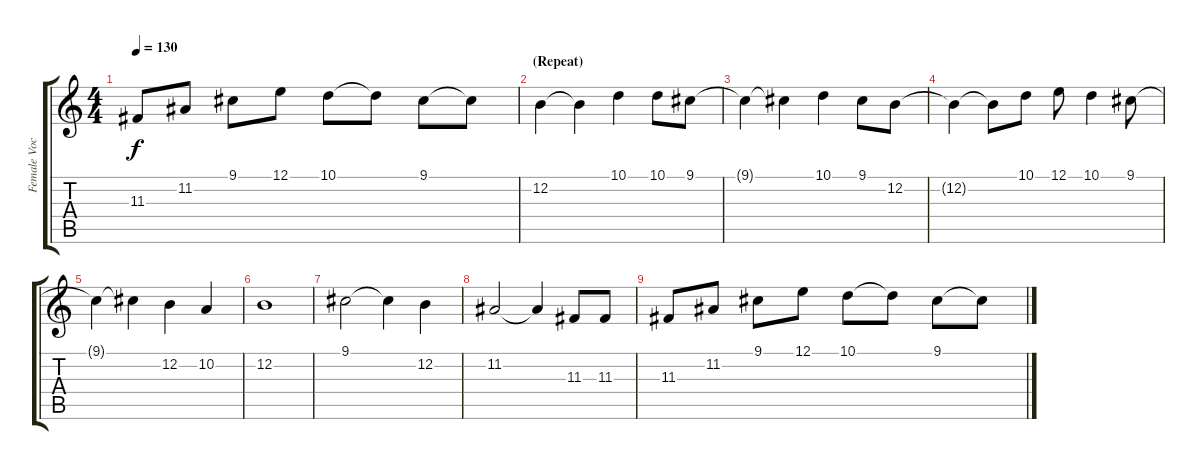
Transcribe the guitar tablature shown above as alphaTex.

\track ("Female Vocals" "Female Voc") {instrument lead6voice}
\staff {score tabs}
\tuning (E4 B3 G3 D3 A2 E2) {hide}
\ts (4 4)
\tempo 130
\clef g2
\ks c
11.3.8{dy f} 11.2.8 9.1.8 12.1.8 10.1.8 10.1{t}.8 9.1.8 9.1{t}.8 |
\section ("" "(Repeat)")
12.2.4 12.2{t}.4 10.1.4 10.1.8 9.1.8 |
9.1{t}.4 9.1{t}.4 10.1.4 9.1.8 12.2.8 |
12.2{t}.4 12.2{t}.8 10.1.8 12.1.8 10.1.4 9.1.8 |
9.1{t}.4 9.1{t}.4 12.2.4 10.2.4 |
12.2.1 |
9.1.2 9.1{t}.4 12.2.4 |
11.2.2 11.2{t}.4 11.3.8 11.3.8 |
11.3.8 11.2.8 9.1.8 12.1.8 10.1.8 10.1{t}.8 9.1.8 9.1{t}.8
